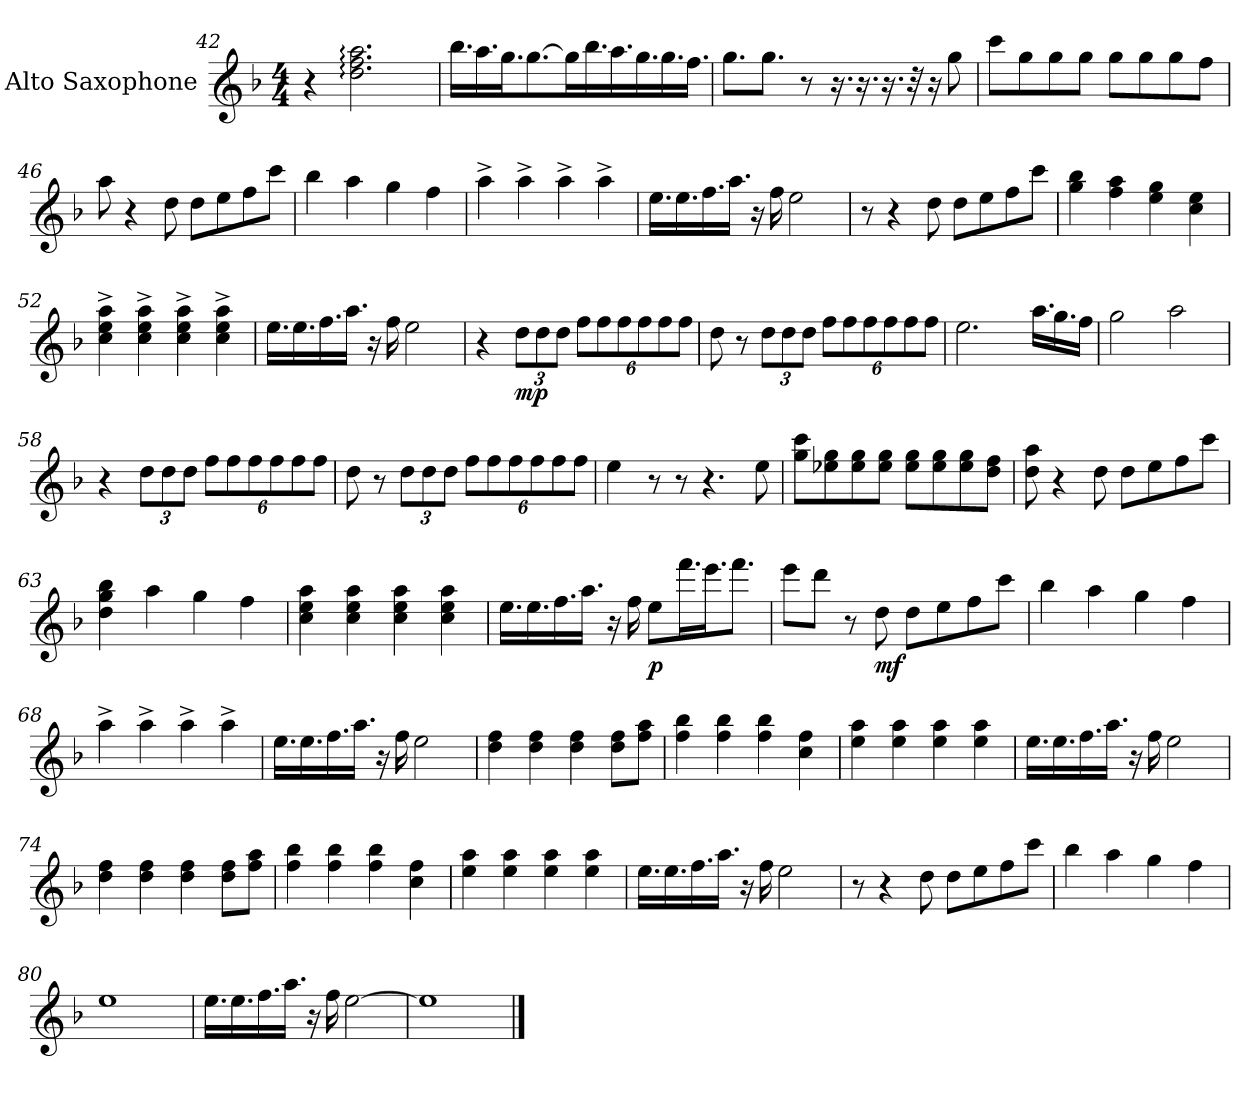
**kern	**dynam
*part1	*part1
*staff1	*staff1
*I"Alto Saxophone	*
*I'A. Sax.	*
*clefG2	*
*ITrd5c9	*
*k[b-e-a-d-]	*
*M4/4	*
=42	=42
4r	.
2.f\: 2.a-\: 2.cc\:	.
!!LO:LB:g=z
=43	=43
16.dd-\LL	.
16.cc\	.
16.b-\J	.
[8.b-\	.
16b-\L]	.
16.dd-\	.
16.cc\	.
16.b-\	.
16.b-\	.
16.a-\JJ	.
=44	=44
8.b-\L	.
8.b-\J	.
8r	.
16.r	.
16.r	.
16.r	.
32r	.
16r	.
8b-\	.
=45	=45
8ee-\L	.
8b-\	.
8b-\	.
8b-\J	.
8b-\L	.
8b-\	.
8b-\	.
8a-\J	.
=46	=46
8cc\	.
4r	.
8f\	.
8f\L	.
8g\	.
8a-\	.
8ee-\J	.
=47	=47
4dd-\	.
4cc\	.
4b-\	.
4a-\	.
!!LO:LB:g=z
=48	=48
4cc^\	.
4cc^\	.
4cc^\	.
4cc^\	.
=49	=49
16.g\LL	.
16.g\	.
16.a-\	.
16.cc\JJ	.
16r	.
16a-\	.
2g\	.
=50	=50
8r	.
4r	.
8f\	.
8f\L	.
8g\	.
8a-\	.
8ee-\J	.
=51	=51
4b-\ 4dd-\	.
4a-\ 4cc\	.
4g\ 4b-\	.
4e-\ 4g\	.
=52	=52
4e-\^ 4g\^ 4cc\^	.
4e-\^ 4g\^ 4cc\^	.
4e-\^ 4g\^ 4cc\^	.
4e-\^ 4g\^ 4cc\^	.
=53	=53
16.g\LL	.
16.g\	.
16.a-\	.
16.cc\JJ	.
16r	.
16a-\	.
2g\	.
!!LO:LB:g=z
=54	=54
4r	.
*Xbrackettup	*
!	!LO:DY:b
12f\L	mp
12f\	.
12f\J	.
12a-\L	.
12a-\	.
12a-\	.
12a-\	.
12a-\	.
12a-\J	.
=55	=55
8f\	.
8r	.
12f\L	.
12f\	.
12f\J	.
12a-\L	.
12a-\	.
12a-\	.
12a-\	.
12a-\	.
12a-\J	.
=56	=56
2.g\	.
16.cc\LL	.
16.b-\	.
16a-\JJ	.
=57	=57
2b-\	.
2cc\	.
=58	=58
4r	.
12f\L	.
12f\	.
12f\J	.
12a-\L	.
12a-\	.
12a-\	.
12a-\	.
12a-\	.
12a-\J	.
!!LO:PB:g=z
=59	=59
8f\	.
8r	.
12f\L	.
12f\	.
12f\J	.
12a-\L	.
12a-\	.
12a-\	.
12a-\	.
12a-\	.
12a-\J	.
=60	=60
4g\	.
8r	.
8r	.
4.r	.
8g\	.
=61	=61
8b-\ 8ee-\L	.
8g-X\ 8b-\	.
8g-\ 8b-\	.
8g-\ 8b-\J	.
8g-\ 8b-\L	.
8g-\ 8b-\	.
8g-\ 8b-\	.
8f\ 8a-\J	.
=62	=62
8f\ 8cc\	.
4r	.
8f\	.
8f\L	.
8g\	.
8a-\	.
8ee-\J	.
=63	=63
4f\ 4b-\ 4dd-\	.
4cc\	.
4b-\	.
4a-\	.
=64	=64
4e-\ 4g\ 4cc\	.
4e-\ 4g\ 4cc\	.
4e-\ 4g\ 4cc\	.
4e-\ 4g\ 4cc\	.
!!LO:LB:g=z
=65	=65
16.g\LL	.
16.g\	.
16.a-\	.
16.cc\JJ	.
16r	.
16a-\	.
!	!LO:DY:b
8g\L	p
16.aa-\L	.
16.gg\J	.
8.aa-\J	.
=66	=66
8gg\L	.
8ff\J	.
8r	.
!	!LO:DY:b
8f\	mf
8f\L	.
8g\	.
8a-\	.
8ee-\J	.
=67	=67
4dd-\	.
4cc\	.
4b-\	.
4a-\	.
=68	=68
4cc^\	.
4cc^\	.
4cc^\	.
4cc^\	.
=69	=69
16.g\LL	.
16.g\	.
16.a-\	.
16.cc\JJ	.
16r	.
16a-\	.
2g\	.
=70	=70
4f\ 4a-\	.
4f\ 4a-\	.
4f\ 4a-\	.
8f\ 8a-\L	.
8a-\ 8cc\J	.
!!LO:LB:g=z
=71	=71
4a-\ 4dd-\	.
4a-\ 4dd-\	.
4a-\ 4dd-\	.
4e-\ 4a-\	.
=72	=72
4g\ 4cc\	.
4g\ 4cc\	.
4g\ 4cc\	.
4g\ 4cc\	.
=73	=73
16.g\LL	.
16.g\	.
16.a-\	.
16.cc\JJ	.
16r	.
16a-\	.
2g\	.
=74	=74
4f\ 4a-\	.
4f\ 4a-\	.
4f\ 4a-\	.
8f\ 8a-\L	.
8a-\ 8cc\J	.
=75	=75
4a-\ 4dd-\	.
4a-\ 4dd-\	.
4a-\ 4dd-\	.
4e-\ 4a-\	.
=76	=76
4g\ 4cc\	.
4g\ 4cc\	.
4g\ 4cc\	.
4g\ 4cc\	.
=77	=77
16.g\LL	.
16.g\	.
16.a-\	.
16.cc\JJ	.
16r	.
16a-\	.
2g\	.
!!LO:LB:g=z
=78	=78
8r	.
4r	.
8f\	.
8f\L	.
8g\	.
8a-\	.
8ee-\J	.
=79	=79
4dd-\	.
4cc\	.
4b-\	.
4a-\	.
=80	=80
1g:	.
=81	=81
16.g\LL	.
16.g\	.
16.a-\	.
16.cc\JJ	.
16r	.
16a-\	.
[2g\	.
=82	=82
1g]	.
==	==
*-	*-
